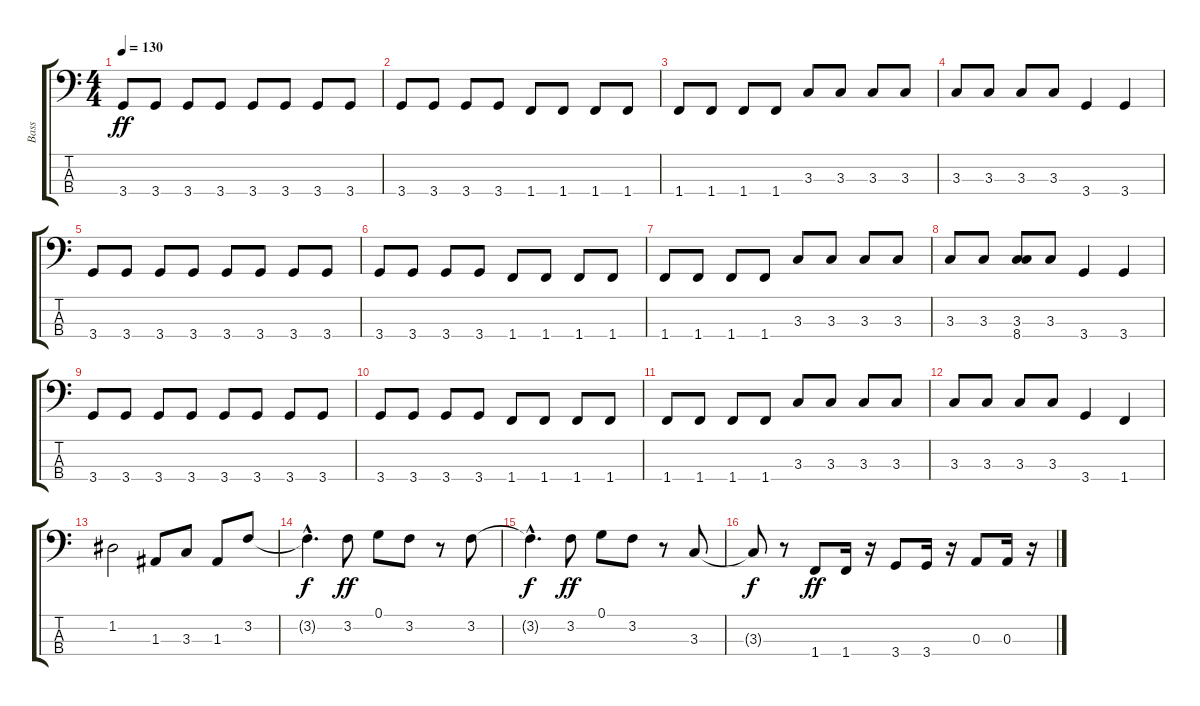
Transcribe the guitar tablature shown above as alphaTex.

\track ("Bass" "Bass") {instrument electricbassfinger}
\staff {score tabs}
\tuning (G2 D2 A1 E1) {hide}
\ts (4 4)
\tempo 130
\clef f4
\ks c
3.4.8{dy ff} 3.4.8 3.4.8 3.4.8 3.4.8 3.4.8 3.4.8 3.4.8 |
3.4.8 3.4.8 3.4.8 3.4.8 1.4.8 1.4.8 1.4.8 1.4.8 |
1.4.8 1.4.8 1.4.8 1.4.8 3.3.8 3.3.8 3.3.8 3.3.8 |
3.3.8 3.3.8 3.3.8 3.3.8 3.4.4 3.4.4 |
3.4.8 3.4.8 3.4.8 3.4.8 3.4.8 3.4.8 3.4.8 3.4.8 |
3.4.8 3.4.8 3.4.8 3.4.8 1.4.8 1.4.8 1.4.8 1.4.8 |
1.4.8 1.4.8 1.4.8 1.4.8 3.3.8 3.3.8 3.3.8 3.3.8 |
3.3.8 3.3.8 (3.3 8.4).8 3.3.8 3.4.4 3.4.4 |
3.4.8 3.4.8 3.4.8 3.4.8 3.4.8 3.4.8 3.4.8 3.4.8 |
3.4.8 3.4.8 3.4.8 3.4.8 1.4.8 1.4.8 1.4.8 1.4.8 |
1.4.8 1.4.8 1.4.8 1.4.8 3.3.8 3.3.8 3.3.8 3.3.8 |
3.3.8 3.3.8 3.3.8 3.3.8 3.4.4 1.4.4 |
1.2.2 1.3.8 3.3.8 1.3.8 3.2.8 |
3.2{hac t}.4{d dy f} 3.2.8{dy ff} 0.1.8 3.2.8 r.8 3.2.8 |
3.2{hac t}.4{d dy f} 3.2.8{dy ff} 0.1.8 3.2.8 r.8 3.3.8 |
3.3{t}.8{dy f} r.8 1.4.8{dy ff} 1.4.16 r.16 3.4.8 3.4.16 r.16 0.3.8 0.3.16 r.16
